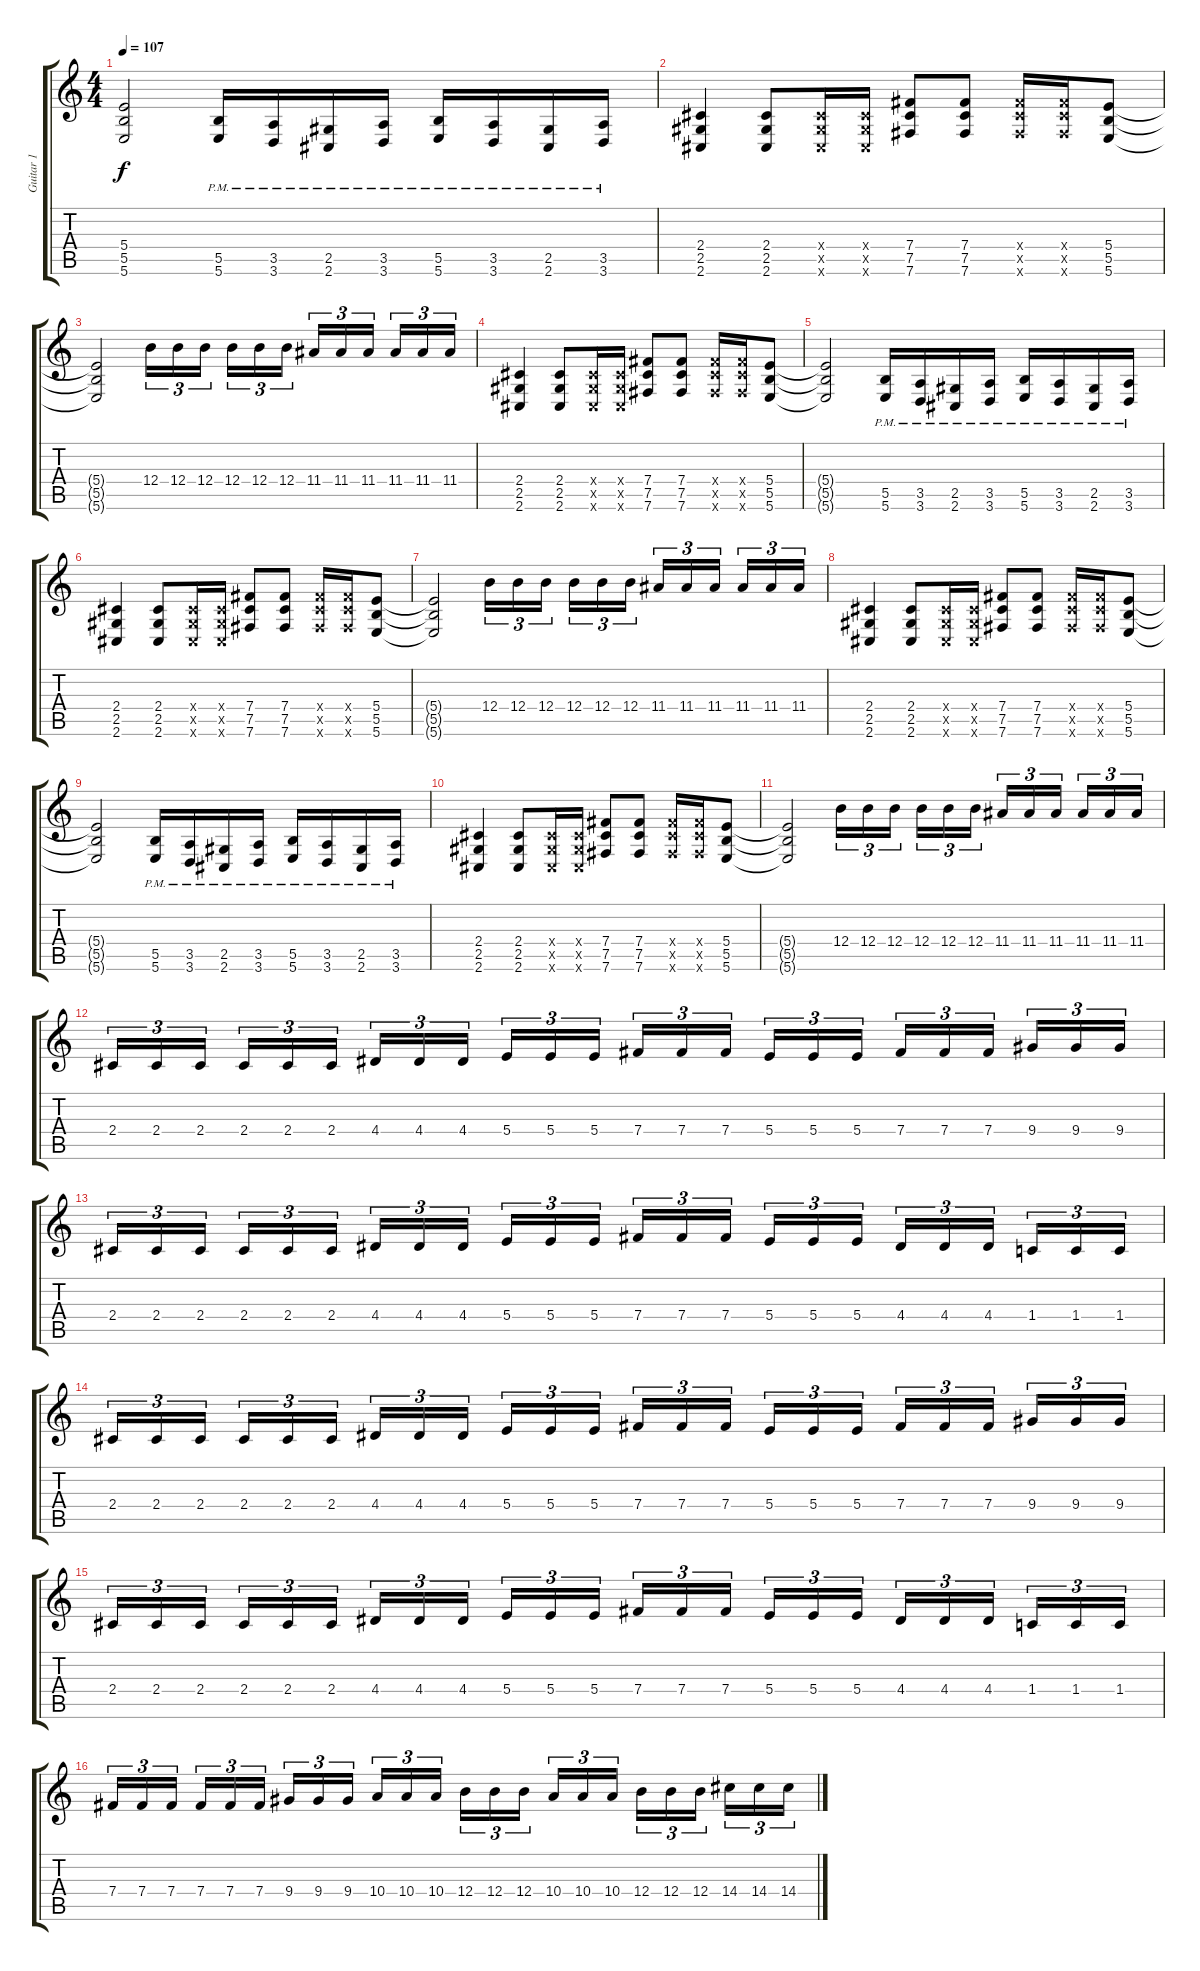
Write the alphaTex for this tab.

\track ("Guitar 1" "Guitar 1") {instrument distortionguitar}
\staff {score tabs}
\tuning (Db4 Ab3 E3 B2 Gb2 B1) {hide}
\ts (4 4)
\tempo 107
\clef g2
\ks c
(5.4{t} 5.5{t} 5.6{t}).2{dy f} (5.5{pm} 5.6{pm}).16 (3.5{pm} 3.6{pm}).16 (2.5{pm} 2.6{pm}).16 (3.5{pm} 3.6{pm}).16 (5.5{pm} 5.6{pm}).16 (3.5{pm} 3.6{pm}).16 (2.5{pm} 2.6{pm}).16 (3.5{pm} 3.6{pm}).16 |
(2.4 2.5 2.6).4 (2.4 2.5 2.6).8 (2.4{x} 2.5{x} 2.6{x}).16 (2.4{x} 2.5{x} 2.6{x}).16 (7.4 7.5 7.6).8 (7.4 7.5 7.6).8 (7.4{x} 7.5{x} 7.6{x}).16 (7.4{x} 7.5{x} 7.6{x}).16 (5.4 5.5 5.6).8 |
(5.4{t} 5.5{t} 5.6{t}).2 12.4.16{tu (3 2)} 12.4.16{tu (3 2)} 12.4.16{tu (3 2) beam splitsecondary} 12.4.16{tu (3 2)} 12.4.16{tu (3 2)} 12.4.16{tu (3 2)} 11.4.16{tu (3 2)} 11.4.16{tu (3 2)} 11.4.16{tu (3 2) beam splitsecondary} 11.4.16{tu (3 2)} 11.4.16{tu (3 2)} 11.4.16{tu (3 2)} |
(2.4 2.5 2.6).4 (2.4 2.5 2.6).8 (2.4{x} 2.5{x} 2.6{x}).16 (2.4{x} 2.5{x} 2.6{x}).16 (7.4 7.5 7.6).8 (7.4 7.5 7.6).8 (7.4{x} 7.5{x} 7.6{x}).16 (7.4{x} 7.5{x} 7.6{x}).16 (5.4 5.5 5.6).8 |
(5.4{t} 5.5{t} 5.6{t}).2 (5.5{pm} 5.6{pm}).16 (3.5{pm} 3.6{pm}).16 (2.5{pm} 2.6{pm}).16 (3.5{pm} 3.6{pm}).16 (5.5{pm} 5.6{pm}).16 (3.5{pm} 3.6{pm}).16 (2.5{pm} 2.6{pm}).16 (3.5{pm} 3.6{pm}).16 |
(2.4 2.5 2.6).4 (2.4 2.5 2.6).8 (2.4{x} 2.5{x} 2.6{x}).16 (2.4{x} 2.5{x} 2.6{x}).16 (7.4 7.5 7.6).8 (7.4 7.5 7.6).8 (7.4{x} 7.5{x} 7.6{x}).16 (7.4{x} 7.5{x} 7.6{x}).16 (5.4 5.5 5.6).8 |
(5.4{t} 5.5{t} 5.6{t}).2 12.4.16{tu (3 2)} 12.4.16{tu (3 2)} 12.4.16{tu (3 2) beam splitsecondary} 12.4.16{tu (3 2)} 12.4.16{tu (3 2)} 12.4.16{tu (3 2)} 11.4.16{tu (3 2)} 11.4.16{tu (3 2)} 11.4.16{tu (3 2) beam splitsecondary} 11.4.16{tu (3 2)} 11.4.16{tu (3 2)} 11.4.16{tu (3 2)} |
(2.4 2.5 2.6).4 (2.4 2.5 2.6).8 (2.4{x} 2.5{x} 2.6{x}).16 (2.4{x} 2.5{x} 2.6{x}).16 (7.4 7.5 7.6).8 (7.4 7.5 7.6).8 (7.4{x} 7.5{x} 7.6{x}).16 (7.4{x} 7.5{x} 7.6{x}).16 (5.4 5.5 5.6).8 |
(5.4{t} 5.5{t} 5.6{t}).2 (5.5{pm} 5.6{pm}).16 (3.5{pm} 3.6{pm}).16 (2.5{pm} 2.6{pm}).16 (3.5{pm} 3.6{pm}).16 (5.5{pm} 5.6{pm}).16 (3.5{pm} 3.6{pm}).16 (2.5{pm} 2.6{pm}).16 (3.5{pm} 3.6{pm}).16 |
(2.4 2.5 2.6).4 (2.4 2.5 2.6).8 (2.4{x} 2.5{x} 2.6{x}).16 (2.4{x} 2.5{x} 2.6{x}).16 (7.4 7.5 7.6).8 (7.4 7.5 7.6).8 (7.4{x} 7.5{x} 7.6{x}).16 (7.4{x} 7.5{x} 7.6{x}).16 (5.4 5.5 5.6).8 |
(5.4{t} 5.5{t} 5.6{t}).2 12.4.16{tu (3 2)} 12.4.16{tu (3 2)} 12.4.16{tu (3 2) beam splitsecondary} 12.4.16{tu (3 2)} 12.4.16{tu (3 2)} 12.4.16{tu (3 2)} 11.4.16{tu (3 2)} 11.4.16{tu (3 2)} 11.4.16{tu (3 2) beam splitsecondary} 11.4.16{tu (3 2)} 11.4.16{tu (3 2)} 11.4.16{tu (3 2)} |
2.4.16{tu (3 2)} 2.4.16{tu (3 2)} 2.4.16{tu (3 2) beam splitsecondary} 2.4.16{tu (3 2)} 2.4.16{tu (3 2)} 2.4.16{tu (3 2)} 4.4.16{tu (3 2)} 4.4.16{tu (3 2)} 4.4.16{tu (3 2) beam splitsecondary} 5.4.16{tu (3 2)} 5.4.16{tu (3 2)} 5.4.16{tu (3 2)} 7.4.16{tu (3 2)} 7.4.16{tu (3 2)} 7.4.16{tu (3 2) beam splitsecondary} 5.4.16{tu (3 2)} 5.4.16{tu (3 2)} 5.4.16{tu (3 2)} 7.4.16{tu (3 2)} 7.4.16{tu (3 2)} 7.4.16{tu (3 2) beam splitsecondary} 9.4.16{tu (3 2)} 9.4.16{tu (3 2)} 9.4.16{tu (3 2)} |
2.4.16{tu (3 2)} 2.4.16{tu (3 2)} 2.4.16{tu (3 2) beam splitsecondary} 2.4.16{tu (3 2)} 2.4.16{tu (3 2)} 2.4.16{tu (3 2)} 4.4.16{tu (3 2)} 4.4.16{tu (3 2)} 4.4.16{tu (3 2) beam splitsecondary} 5.4.16{tu (3 2)} 5.4.16{tu (3 2)} 5.4.16{tu (3 2)} 7.4.16{tu (3 2)} 7.4.16{tu (3 2)} 7.4.16{tu (3 2) beam splitsecondary} 5.4.16{tu (3 2)} 5.4.16{tu (3 2)} 5.4.16{tu (3 2)} 4.4.16{tu (3 2)} 4.4.16{tu (3 2)} 4.4.16{tu (3 2) beam splitsecondary} 1.4.16{tu (3 2)} 1.4.16{tu (3 2)} 1.4.16{tu (3 2)} |
2.4.16{tu (3 2)} 2.4.16{tu (3 2)} 2.4.16{tu (3 2) beam splitsecondary} 2.4.16{tu (3 2)} 2.4.16{tu (3 2)} 2.4.16{tu (3 2)} 4.4.16{tu (3 2)} 4.4.16{tu (3 2)} 4.4.16{tu (3 2) beam splitsecondary} 5.4.16{tu (3 2)} 5.4.16{tu (3 2)} 5.4.16{tu (3 2)} 7.4.16{tu (3 2)} 7.4.16{tu (3 2)} 7.4.16{tu (3 2) beam splitsecondary} 5.4.16{tu (3 2)} 5.4.16{tu (3 2)} 5.4.16{tu (3 2)} 7.4.16{tu (3 2)} 7.4.16{tu (3 2)} 7.4.16{tu (3 2) beam splitsecondary} 9.4.16{tu (3 2)} 9.4.16{tu (3 2)} 9.4.16{tu (3 2)} |
2.4.16{tu (3 2)} 2.4.16{tu (3 2)} 2.4.16{tu (3 2) beam splitsecondary} 2.4.16{tu (3 2)} 2.4.16{tu (3 2)} 2.4.16{tu (3 2)} 4.4.16{tu (3 2)} 4.4.16{tu (3 2)} 4.4.16{tu (3 2) beam splitsecondary} 5.4.16{tu (3 2)} 5.4.16{tu (3 2)} 5.4.16{tu (3 2)} 7.4.16{tu (3 2)} 7.4.16{tu (3 2)} 7.4.16{tu (3 2) beam splitsecondary} 5.4.16{tu (3 2)} 5.4.16{tu (3 2)} 5.4.16{tu (3 2)} 4.4.16{tu (3 2)} 4.4.16{tu (3 2)} 4.4.16{tu (3 2) beam splitsecondary} 1.4.16{tu (3 2)} 1.4.16{tu (3 2)} 1.4.16{tu (3 2)} |
7.4.16{tu (3 2)} 7.4.16{tu (3 2)} 7.4.16{tu (3 2) beam splitsecondary} 7.4.16{tu (3 2)} 7.4.16{tu (3 2)} 7.4.16{tu (3 2)} 9.4.16{tu (3 2)} 9.4.16{tu (3 2)} 9.4.16{tu (3 2) beam splitsecondary} 10.4.16{tu (3 2)} 10.4.16{tu (3 2)} 10.4.16{tu (3 2)} 12.4.16{tu (3 2)} 12.4.16{tu (3 2)} 12.4.16{tu (3 2) beam splitsecondary} 10.4.16{tu (3 2)} 10.4.16{tu (3 2)} 10.4.16{tu (3 2)} 12.4.16{tu (3 2)} 12.4.16{tu (3 2)} 12.4.16{tu (3 2) beam splitsecondary} 14.4.16{tu (3 2)} 14.4.16{tu (3 2)} 14.4.16{tu (3 2)}
